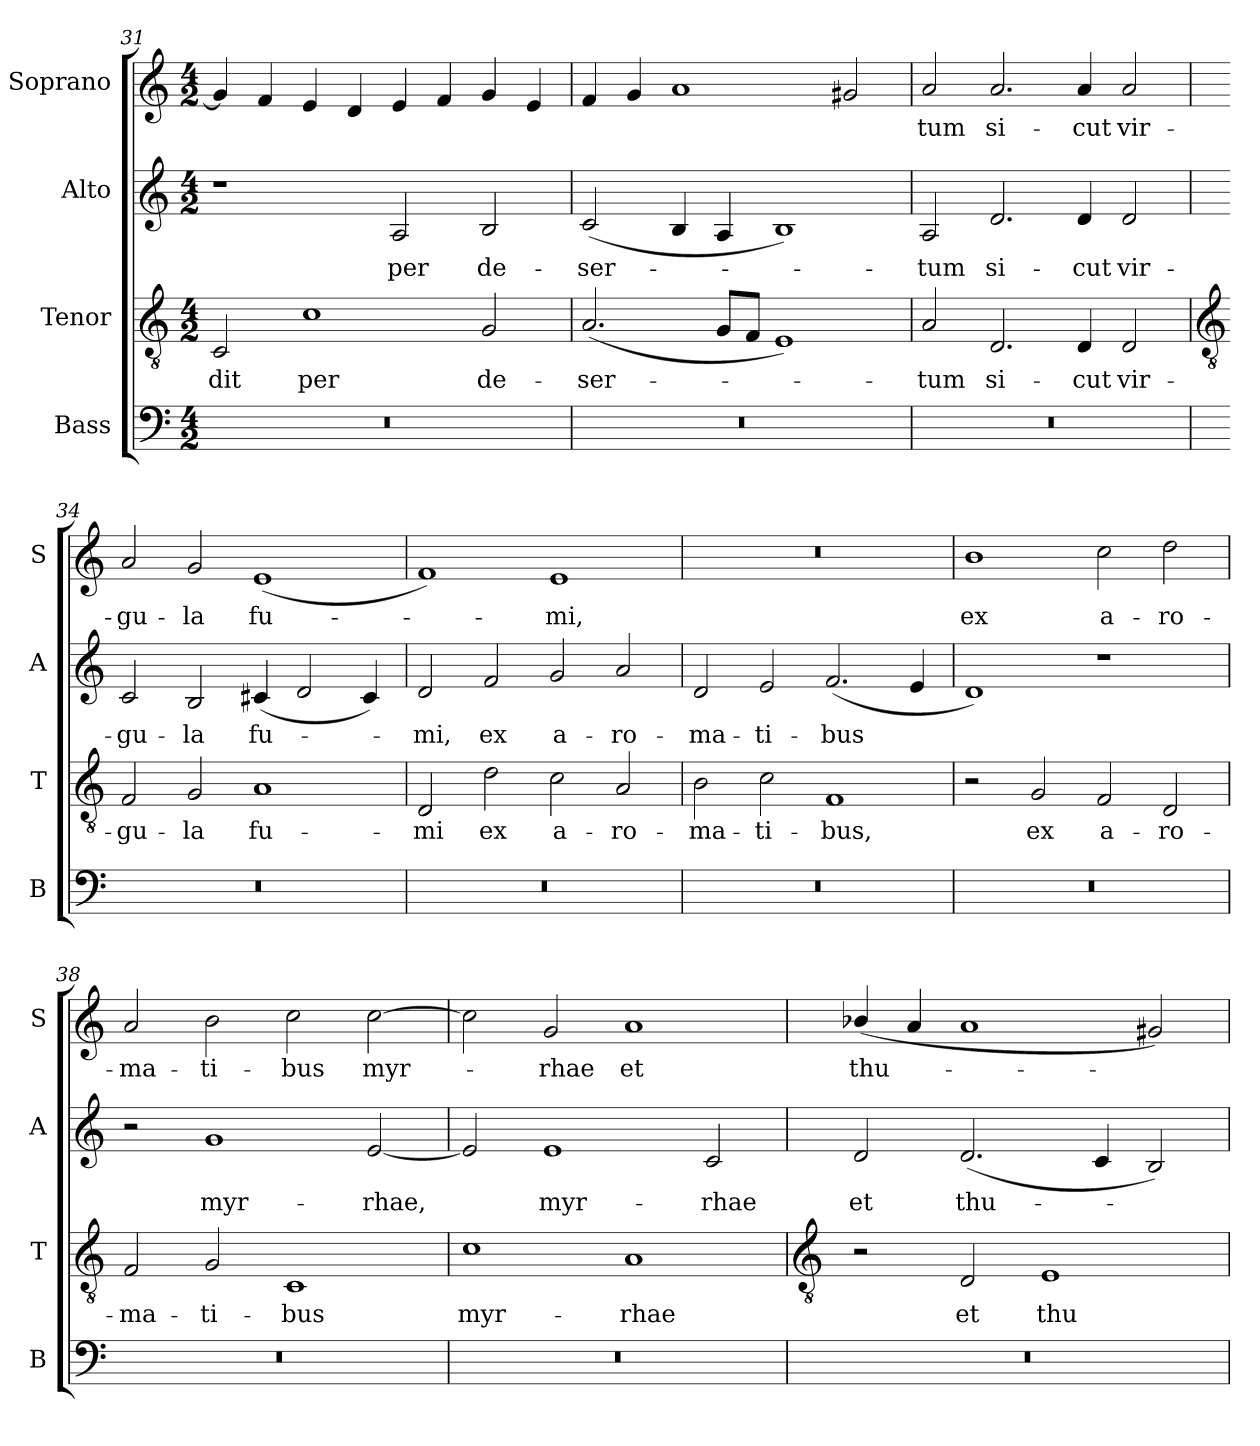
**kern	**kern	**text	**kern	**text	**kern	**text
*part4	*part3	*part3	*part2	*part2	*part1	*part1
*staff4	*staff3	*staff3	*staff2	*staff2	*staff1	*staff1
*I"Bass	*I"Tenor	*	*I"Alto	*	*I"Soprano	*
*I'B	*I'T	*	*I'A	*	*I'S	*
*clefF4	*clefGv2	*	*clefG2	*	*clefG2	*
*k[]	*k[]	*	*k[]	*	*k[]	*
*C:	*C:	*	*C:	*	*C:	*
*M4/2	*M4/2	*	*M4/2	*	*M4/2	*
=31	=31	=31	=31	=31	=31	=31
!	!	!LO:LY:b	!	!	!	!
0r	2C	-dit	1r	.	4g]	.
.	.	.	.	.	4f	.
!	!	!LO:LY:b	!	!	!	!
.	1c	per	.	.	4e	.
.	.	.	.	.	4d	.
!	!	!	!	!LO:LY:b	!	!
.	.	.	2A	per	4e	.
.	.	.	.	.	4f	.
!	!	!LO:LY:b	!	!LO:LY:b	!	!
.	2G	de-	2B	de-	4g	.
.	.	.	.	.	4e	.
=32	=32	=32	=32	=32	=32	=32
!	!	!LO:LY:b	!	!LO:LY:b	!	!
0r	(<2.A	-ser-	(<2c	-ser-	4f	.
.	.	.	.	.	4g	.
.	.	.	4B	.	1a	.
.	8GL	.	4A	.	.	.
.	8FJ	.	.	.	.	.
.	1E)	.	1B)	.	.	.
.	.	.	.	.	2g#X	.
=33	=33	=33	=33	=33	=33	=33
!	!	!LO:LY:b	!	!LO:LY:b	!	!LO:LY:b
0r	2A	tum	2A	tum	2a	tum
!	!	!LO:LY:b	!	!LO:LY:b	!	!LO:LY:b
.	2.D	si-	2.d	si-	2.a	si-
!	!	!LO:LY:b	!	!LO:LY:b	!	!LO:LY:b
.	4D	-cut	4d	-cut	4a	-cut
!	!	!LO:LY:b	!	!LO:LY:b	!	!LO:LY:b
.	2D	vir-	2d	vir-	2a	vir-
!!LO:LB:g=z
=34	=34	=34	=34	=34	=34	=34
*	*clefGv2	*	*	*	*	*
!	!	!LO:LY:b	!	!LO:LY:b	!	!LO:LY:b
0r	2F	-gu-	2c	-gu-	2a	-gu-
!	!	!LO:LY:b	!	!LO:LY:b	!	!LO:LY:b
.	2G	-la	2B	-la	2g	-la
!	!	!LO:LY:b	!	!LO:LY:b	!	!LO:LY:b
.	1A	fu-	(<4c#X	fu-	(<1e	fu-
.	.	.	2d	.	.	.
.	.	.	4c#)	.	.	.
=35	=35	=35	=35	=35	=35	=35
!	!	!LO:LY:b	!	!LO:LY:b	!	!
0r	2D	-mi	2d	mi,	1f)	.
!	!	!LO:LY:b	!	!LO:LY:b	!	!
.	2d	ex	2f	ex	.	.
!	!	!LO:LY:b	!	!LO:LY:b	!	!LO:LY:b
.	2c	a-	2g	a-	1e	mi,
!	!	!LO:LY:b	!	!LO:LY:b	!	!
.	2A	-ro-	2a	-ro-	.	.
=36	=36	=36	=36	=36	=36	=36
!	!	!LO:LY:b	!	!LO:LY:b	!	!
0r	2B	-ma-	2d	-ma-	0r	.
!	!	!LO:LY:b	!	!LO:LY:b	!	!
.	2c	-ti-	2e	-ti-	.	.
!	!	!LO:LY:b	!	!LO:LY:b	!	!
.	1F	-bus,	(<2.f	-bus	.	.
.	.	.	4e	.	.	.
=37	=37	=37	=37	=37	=37	=37
!	!	!	!	!	!	!LO:LY:b
0r	2r	.	1d)	.	1b	ex
!	!	!LO:LY:b	!	!	!	!
.	2G	ex	.	.	.	.
!	!	!LO:LY:b	!	!	!	!LO:LY:b
.	2F	a-	1r	.	2cc	a-
!	!	!LO:LY:b	!	!	!	!LO:LY:b
.	2D	-ro-	.	.	2dd	-ro-
=38	=38	=38	=38	=38	=38	=38
!	!	!LO:LY:b	!	!	!	!LO:LY:b
0r	2F	-ma-	2r	.	2a	-ma-
!	!	!LO:LY:b	!	!LO:LY:b	!	!LO:LY:b
.	2G	-ti-	1g	myr-	2b	-ti-
!	!	!LO:LY:b	!	!	!	!LO:LY:b
.	1C	-bus	.	.	2cc	-bus
!	!	!	!	!LO:LY:b	!	!LO:LY:b
.	.	.	[2e	-rhae,	[2cc	myr-
=39	=39	=39	=39	=39	=39	=39
!	!	!LO:LY:b	!	!	!	!
0r	1c	myr-	2e]	.	2cc]	.
!	!	!	!	!LO:LY:b	!	!LO:LY:b
.	.	.	1e	myr-	2g	rhae
!	!	!LO:LY:b	!	!	!	!LO:LY:b
.	1A	-rhae	.	.	1a	et
!	!	!	!	!LO:LY:b	!	!
.	.	.	2c	-rhae	.	.
!!LO:LB:g=z
=40	=40	=40	=40	=40	=40	=40
*	*clefGv2	*	*	*	*	*
!	!	!	!	!LO:LY:b	!	!LO:LY:b
0r	2r	.	2d	et	(<4b-X/	thu-
.	.	.	.	.	4a	.
!	!	!LO:LY:b	!	!LO:LY:b	!	!
.	2D	et	(<2.d	thu-	1a	.
!	!	!LO:LY:b	!	!	!	!
.	1E	thu-	.	.	.	.
.	.	.	4c	.	.	.
.	.	.	2B)	.	2g#X)	.
=	=	=	=	=	=	=
*-	*-	*-	*-	*-	*-	*-
